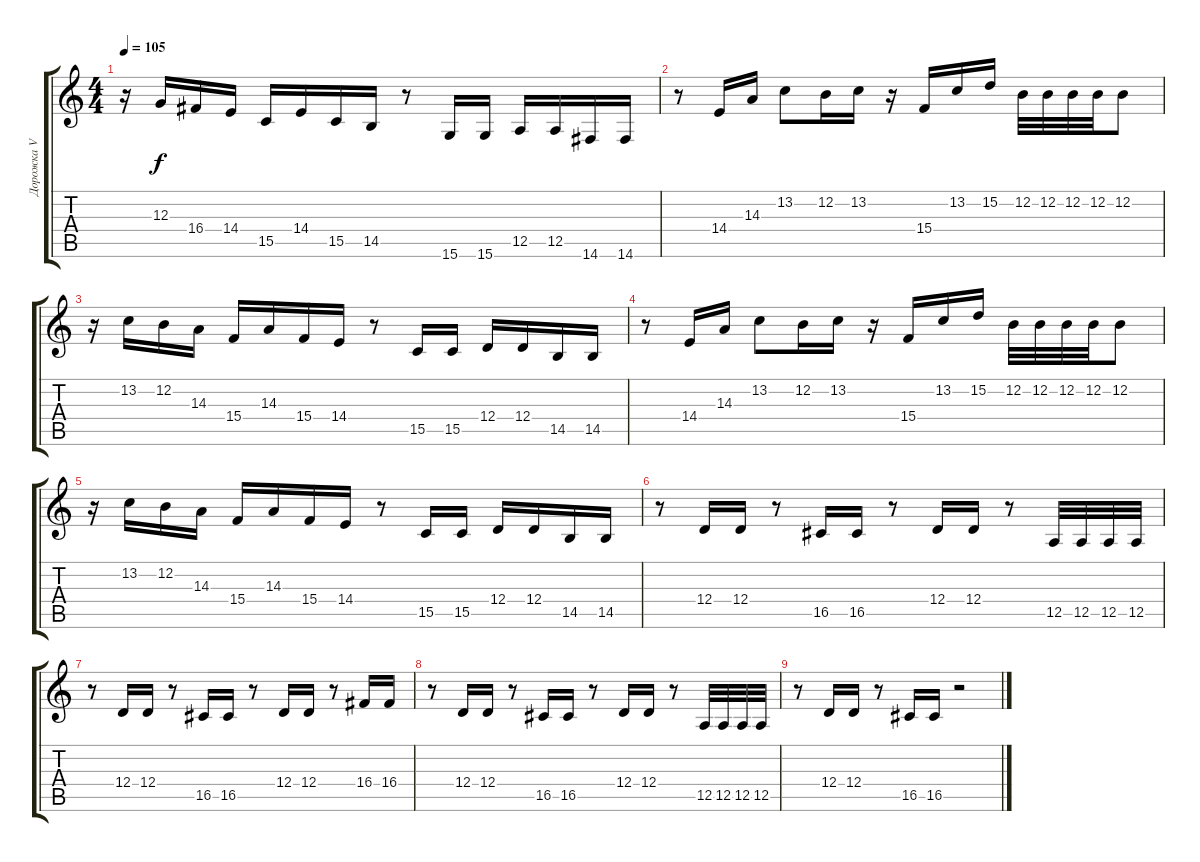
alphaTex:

\track ("Дорожка V" "Дорожка V") {instrument woodblock}
\staff {score tabs}
\tuning (E4 B3 G3 D3 A2 E2) {hide}
\ts (4 4)
\tempo 105
\clef g2
\ks c
r.16{dy f} 12.3.16 16.4.16 14.4.16 15.5.16 14.4.16 15.5.16 14.5.16 r.8 15.6.16 15.6.16 12.5.16 12.5.16 14.6.16 14.6.16 |
r.8 14.4.16 14.3.16 13.2.8 12.2.16 13.2.16 r.16 15.4.16 13.2.16 15.2.16 12.2.32 12.2.32 12.2.32 12.2.32 12.2.8 |
r.16 13.2.16 12.2.16 14.3.16 15.4.16 14.3.16 15.4.16 14.4.16 r.8 15.5.16 15.5.16 12.4.16 12.4.16 14.5.16 14.5.16 |
r.8 14.4.16 14.3.16 13.2.8 12.2.16 13.2.16 r.16 15.4.16 13.2.16 15.2.16 12.2.32 12.2.32 12.2.32 12.2.32 12.2.8 |
r.16 13.2.16 12.2.16 14.3.16 15.4.16 14.3.16 15.4.16 14.4.16 r.8 15.5.16 15.5.16 12.4.16 12.4.16 14.5.16 14.5.16 |
r.8 12.4.16 12.4.16 r.8 16.5.16 16.5.16 r.8 12.4.16 12.4.16 r.8 12.5.32 12.5.32 12.5.32 12.5.32 |
r.8 12.4.16 12.4.16 r.8 16.5.16 16.5.16 r.8 12.4.16 12.4.16 r.8 16.4.16 16.4.16 |
r.8 12.4.16 12.4.16 r.8 16.5.16 16.5.16 r.8 12.4.16 12.4.16 r.8 12.5.32 12.5.32 12.5.32 12.5.32 |
r.8 12.4.16 12.4.16 r.8 16.5.16 16.5.16 r.2
